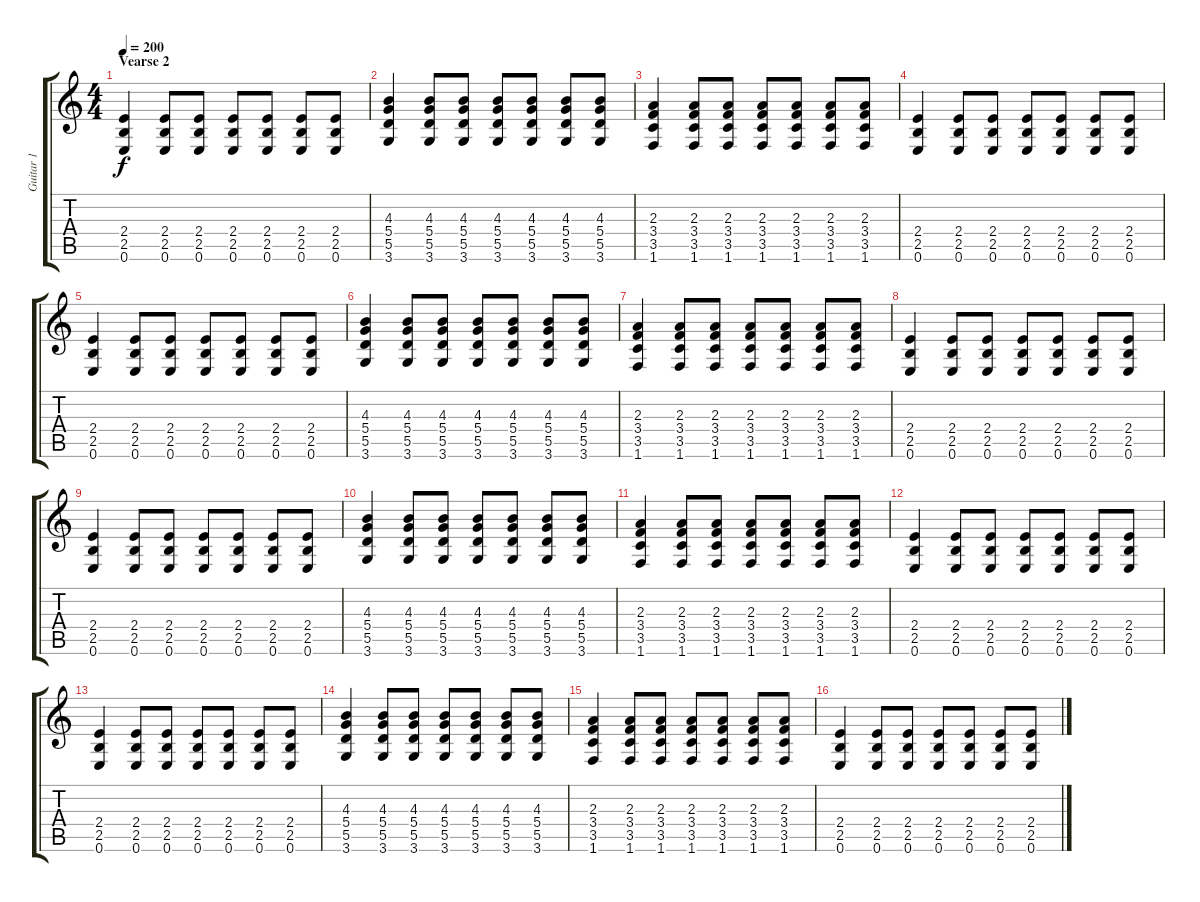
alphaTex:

\track ("Guitar 1" "Guitar 1") {instrument overdrivenguitar}
\staff {score tabs}
\tuning (E4 B3 G3 D3 A2 E2) {hide}
\ts (4 4)
\section ("" "Vearse 2")
\tempo 200
\clef g2
\ks c
(2.4 2.5 0.6).4{dy f} (2.4 2.5 0.6).8 (2.4 2.5 0.6).8 (2.4 2.5 0.6).8 (2.4 2.5 0.6).8 (2.4 2.5 0.6).8 (2.4 2.5 0.6).8 |
(4.3 5.4 5.5 3.6).4 (4.3 5.4 5.5 3.6).8 (4.3 5.4 5.5 3.6).8 (4.3 5.4 5.5 3.6).8 (4.3 5.4 5.5 3.6).8 (4.3 5.4 5.5 3.6).8 (4.3 5.4 5.5 3.6).8 |
(2.3 3.4 3.5 1.6).4 (2.3 3.4 3.5 1.6).8 (2.3 3.4 3.5 1.6).8 (2.3 3.4 3.5 1.6).8 (2.3 3.4 3.5 1.6).8 (2.3 3.4 3.5 1.6).8 (2.3 3.4 3.5 1.6).8 |
(2.4 2.5 0.6).4 (2.4 2.5 0.6).8 (2.4 2.5 0.6).8 (2.4 2.5 0.6).8 (2.4 2.5 0.6).8 (2.4 2.5 0.6).8 (2.4 2.5 0.6).8 |
(2.4 2.5 0.6).4 (2.4 2.5 0.6).8 (2.4 2.5 0.6).8 (2.4 2.5 0.6).8 (2.4 2.5 0.6).8 (2.4 2.5 0.6).8 (2.4 2.5 0.6).8 |
(4.3 5.4 5.5 3.6).4 (4.3 5.4 5.5 3.6).8 (4.3 5.4 5.5 3.6).8 (4.3 5.4 5.5 3.6).8 (4.3 5.4 5.5 3.6).8 (4.3 5.4 5.5 3.6).8 (4.3 5.4 5.5 3.6).8 |
(2.3 3.4 3.5 1.6).4 (2.3 3.4 3.5 1.6).8 (2.3 3.4 3.5 1.6).8 (2.3 3.4 3.5 1.6).8 (2.3 3.4 3.5 1.6).8 (2.3 3.4 3.5 1.6).8 (2.3 3.4 3.5 1.6).8 |
(2.4 2.5 0.6).4 (2.4 2.5 0.6).8 (2.4 2.5 0.6).8 (2.4 2.5 0.6).8 (2.4 2.5 0.6).8 (2.4 2.5 0.6).8 (2.4 2.5 0.6).8 |
(2.4 2.5 0.6).4 (2.4 2.5 0.6).8 (2.4 2.5 0.6).8 (2.4 2.5 0.6).8 (2.4 2.5 0.6).8 (2.4 2.5 0.6).8 (2.4 2.5 0.6).8 |
(4.3 5.4 5.5 3.6).4 (4.3 5.4 5.5 3.6).8 (4.3 5.4 5.5 3.6).8 (4.3 5.4 5.5 3.6).8 (4.3 5.4 5.5 3.6).8 (4.3 5.4 5.5 3.6).8 (4.3 5.4 5.5 3.6).8 |
(2.3 3.4 3.5 1.6).4 (2.3 3.4 3.5 1.6).8 (2.3 3.4 3.5 1.6).8 (2.3 3.4 3.5 1.6).8 (2.3 3.4 3.5 1.6).8 (2.3 3.4 3.5 1.6).8 (2.3 3.4 3.5 1.6).8 |
(2.4 2.5 0.6).4 (2.4 2.5 0.6).8 (2.4 2.5 0.6).8 (2.4 2.5 0.6).8 (2.4 2.5 0.6).8 (2.4 2.5 0.6).8 (2.4 2.5 0.6).8 |
(2.4 2.5 0.6).4 (2.4 2.5 0.6).8 (2.4 2.5 0.6).8 (2.4 2.5 0.6).8 (2.4 2.5 0.6).8 (2.4 2.5 0.6).8 (2.4 2.5 0.6).8 |
(4.3 5.4 5.5 3.6).4 (4.3 5.4 5.5 3.6).8 (4.3 5.4 5.5 3.6).8 (4.3 5.4 5.5 3.6).8 (4.3 5.4 5.5 3.6).8 (4.3 5.4 5.5 3.6).8 (4.3 5.4 5.5 3.6).8 |
(2.3 3.4 3.5 1.6).4 (2.3 3.4 3.5 1.6).8 (2.3 3.4 3.5 1.6).8 (2.3 3.4 3.5 1.6).8 (2.3 3.4 3.5 1.6).8 (2.3 3.4 3.5 1.6).8 (2.3 3.4 3.5 1.6).8 |
(2.4 2.5 0.6).4 (2.4 2.5 0.6).8 (2.4 2.5 0.6).8 (2.4 2.5 0.6).8 (2.4 2.5 0.6).8 (2.4 2.5 0.6).8 (2.4 2.5 0.6).8
